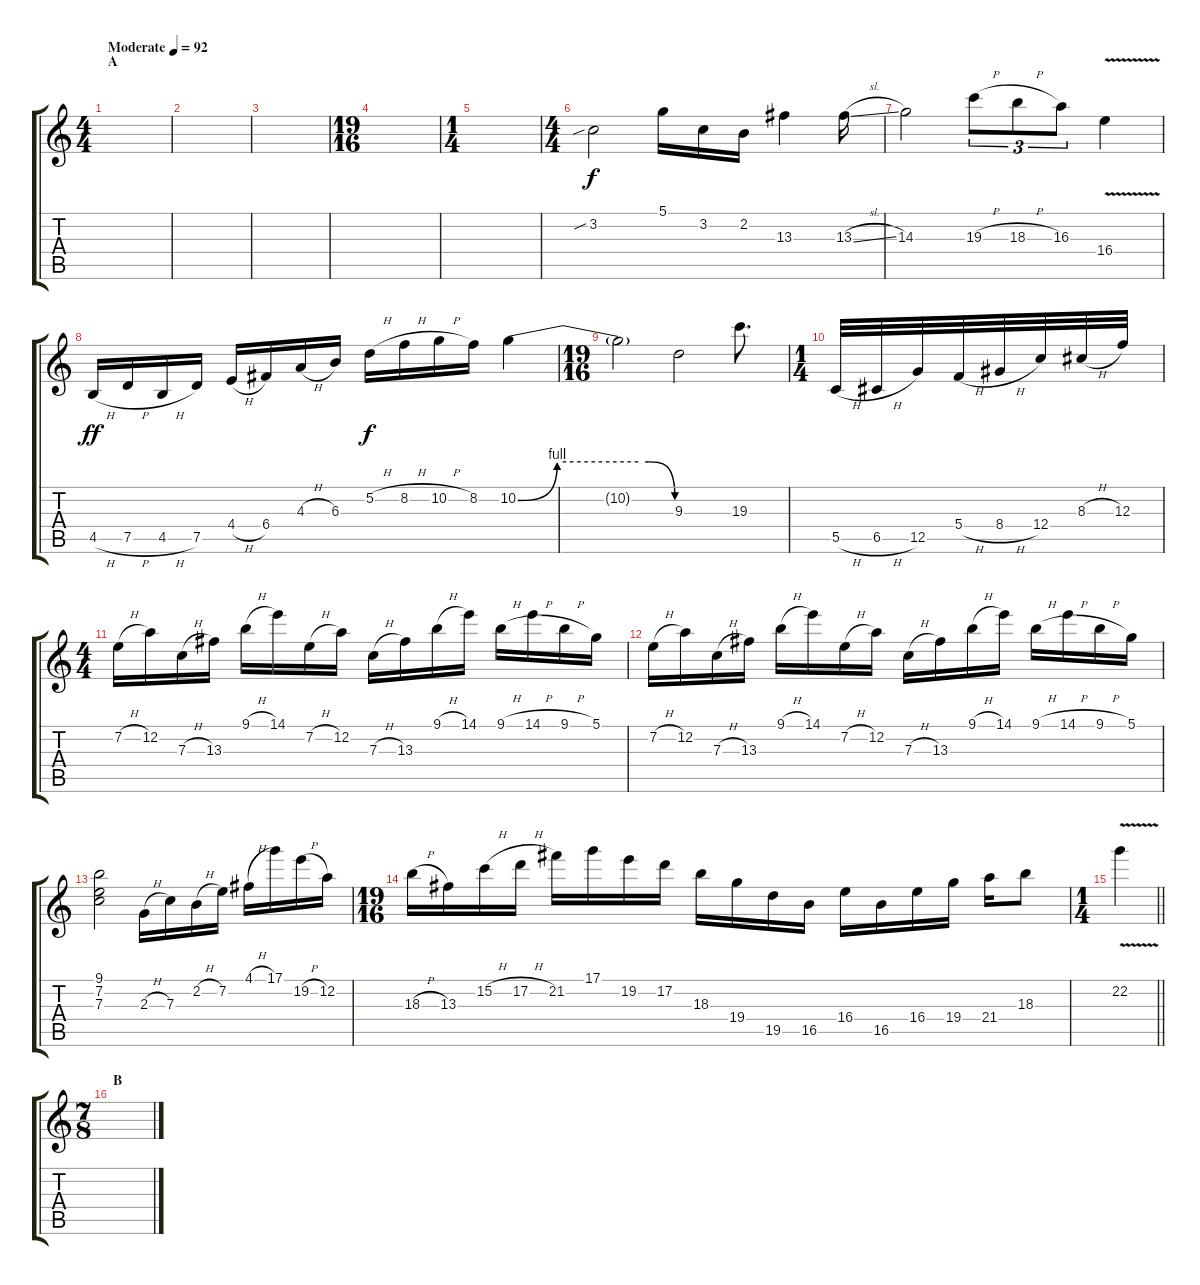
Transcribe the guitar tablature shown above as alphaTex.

\track "" {instrument overdrivenguitar}
\staff {score tabs}
\tuning (D4 A3 F3 C3 G2 C2) {hide}
\ts (4 4)
\section ("" "A")
\tempo (92 "Moderate")
\clef g2
\ks c
|
|
|
\ts (19 16)
|
\ts (1 4)
|
\ts (4 4)
3.2{sib}.2 5.1.16 3.2.16 2.2.16 13.3.4 13.3{sl}.16 |
14.3.2 19.3{h}.8{tu (3 2)} 18.3{h}.8{tu (3 2)} 16.3.8{tu (3 2)} 16.4{v}.4 |
4.5{h}.16{dy ff} 7.5{h}.16 4.5{h}.16 7.5.16 4.4{h}.16 6.4.16 4.3{h}.16 6.3.16 5.2{h}.16{dy f} 8.2{h}.16 10.2{h}.16 8.2.16 10.2{be (custom 0 0 15 4 46 4 50 4 60 0)}.4 |
\ts (19 16)
10.2{t}.2 9.3.2 19.3.8{d} |
\ts (1 4)
5.5{h}.32 6.5{h}.32 12.5.32 5.4{h}.32 8.4{h}.32 12.4.32 8.3{h}.32 12.3.32 |
\ts (4 4)
7.2{h}.16 12.2.16 7.3{h}.16 13.3.16 9.1{h}.16 14.1.16 7.2{h}.16 12.2.16 7.3{h}.16 13.3.16 9.1{h}.16 14.1.16 9.1{h}.16 14.1{h}.16 9.1{h}.16 5.1.16 |
7.2{h}.16 12.2.16 7.3{h}.16 13.3.16 9.1{h}.16 14.1.16 7.2{h}.16 12.2.16 7.3{h}.16 13.3.16 9.1{h}.16 14.1.16 9.1{h}.16 14.1{h}.16 9.1{h}.16 5.1.16 |
(9.1 7.2 7.3).2 2.3{h}.16 7.3.16 2.2{h}.16 7.2.16 4.1{h}.16 17.1.16 19.2{h}.16 12.2.16 |
\ts (19 16)
18.3{h}.16 13.3.16 15.2{h}.16 17.2{h}.16 21.2.16 17.1.16 19.2.16 17.2.16 18.3.16 19.4.16 19.5.16 16.5.16 16.4.16 16.5.16 16.4.16 19.4.16 21.4.16 18.3.8 |
\ts (1 4)
\barLineRight lightlight
22.2{v}.4 |
\ts (7 8)
\section ("" "B")
